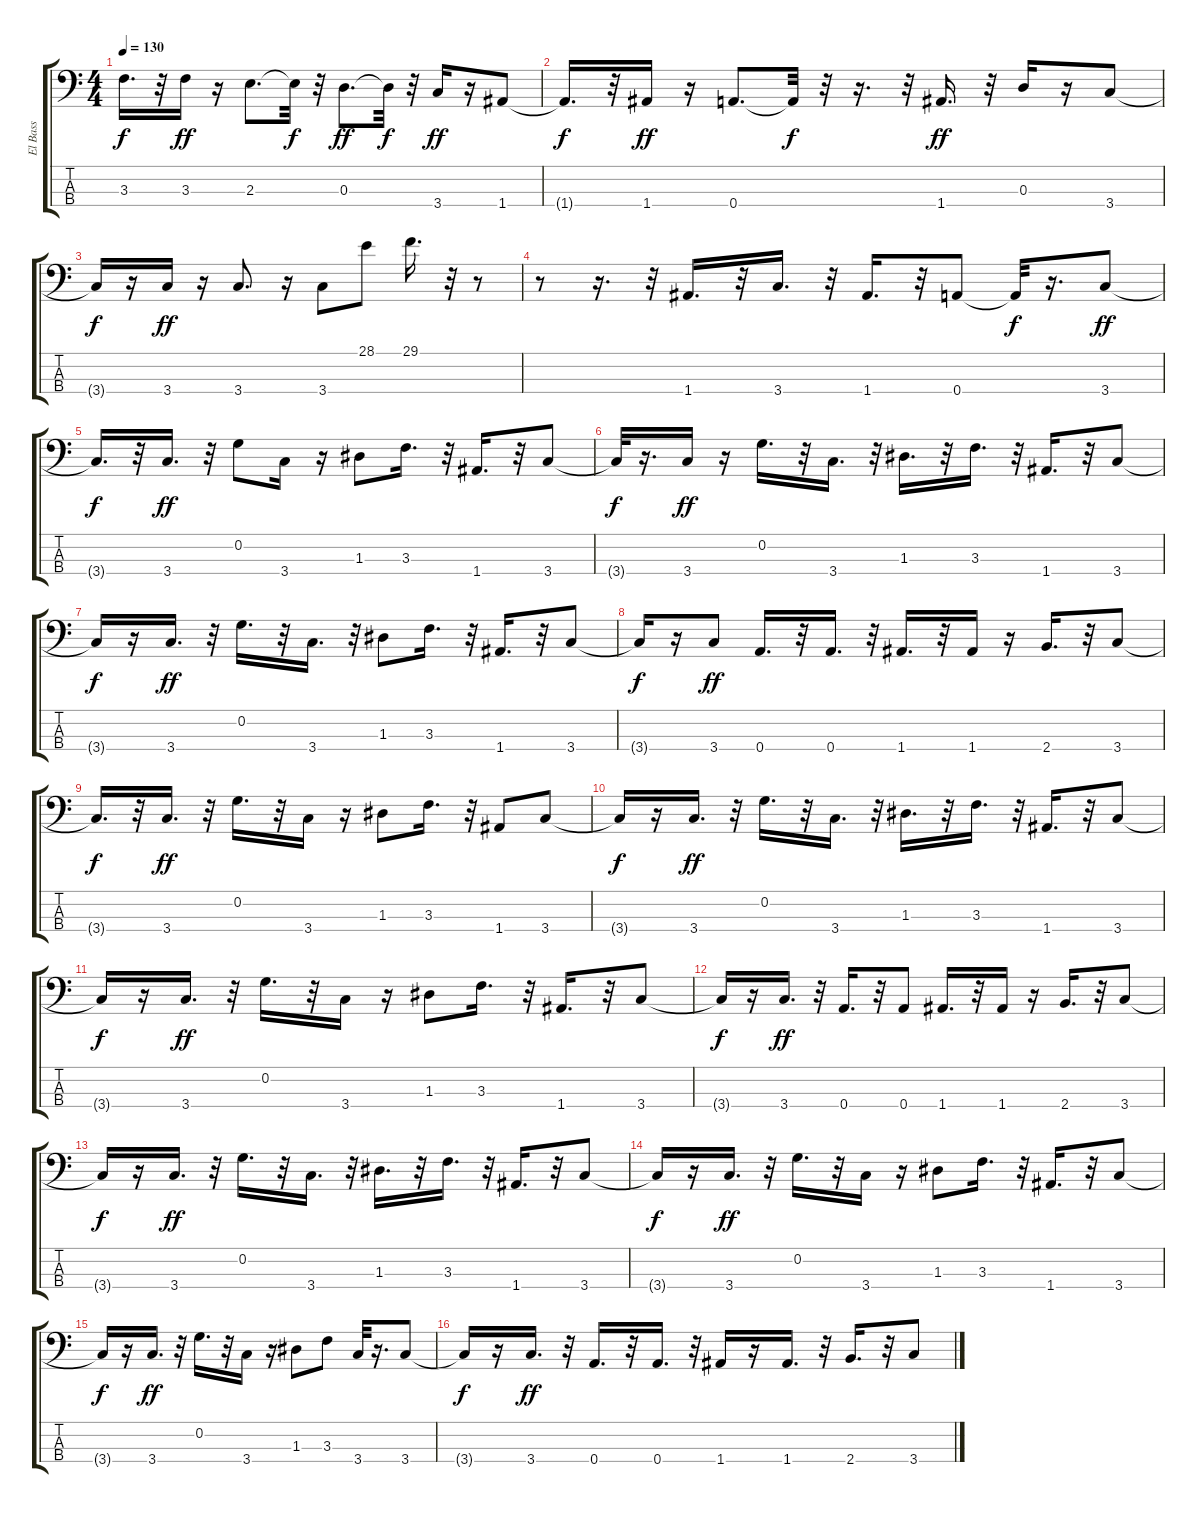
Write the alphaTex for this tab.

\track ("El Bass             " "El Bass   ") {instrument slapbass2}
\staff {score tabs}
\tuning (C-1 G2 D2 A1) {hide}
\ts (4 4)
\tempo 130
\clef f4
\ks c
3.3{t}.16{d dy f} r.32 3.3.16{dy ff} r.16 2.3.8{d} 2.3{t}.32{dy f} r.32 0.3.8{d dy ff} 0.3{t}.32{dy f} r.32 3.4.16{dy ff} r.16 1.4.8 |
1.4{t}.16{d dy f} r.32 1.4.16{dy ff} r.16 0.4.8{d} 0.4{t}.32{dy f} r.32 r.16{d} r.32 1.4.16{d dy ff} r.32 0.3.16 r.16 3.4.8 |
3.4{t}.16{dy f} r.16 3.4.16{dy ff} r.16 3.4.8{d} r.16 3.4.8 28.1.8 29.1.16{d} r.32 r.8 |
r.8 r.16{d} r.32 1.4.16{d} r.32 3.4.16{d} r.32 1.4.16{d} r.32 0.4.8 0.4{t}.32{dy f} r.16{d} 3.4.8{dy ff} |
3.4{t}.16{d dy f} r.32 3.4.16{d dy ff} r.32 0.2.8 3.4.16 r.16 1.3.8 3.3.16{d} r.32 1.4.16{d} r.32 3.4.8 |
3.4{t}.32{dy f} r.16{d} 3.4.16{dy ff} r.16 0.2.16{d} r.32 3.4.16{d} r.32 1.3.16{d} r.32 3.3.16{d} r.32 1.4.16{d} r.32 3.4.8 |
3.4{t}.16{dy f} r.16 3.4.16{d dy ff} r.32 0.2.16{d} r.32 3.4.16{d} r.32 1.3.8 3.3.16{d} r.32 1.4.16{d} r.32 3.4.8 |
3.4{t}.16{dy f} r.16 3.4.8{dy ff} 0.4.16{d} r.32 0.4.16{d} r.32 1.4.16{d} r.32 1.4.16 r.16 2.4.16{d} r.32 3.4.8 |
3.4{t}.16{d dy f} r.32 3.4.16{d dy ff} r.32 0.2.16{d} r.32 3.4.16 r.16 1.3.8 3.3.16{d} r.32 1.4.8 3.4.8 |
3.4{t}.16{dy f} r.16 3.4.16{d dy ff} r.32 0.2.16{d} r.32 3.4.16{d} r.32 1.3.16{d} r.32 3.3.16{d} r.32 1.4.16{d} r.32 3.4.8 |
3.4{t}.16{dy f} r.16 3.4.16{d dy ff} r.32 0.2.16{d} r.32 3.4.16 r.16 1.3.8 3.3.16{d} r.32 1.4.16{d} r.32 3.4.8 |
3.4{t}.16{dy f} r.16 3.4.16{d dy ff} r.32 0.4.16{d} r.32 0.4.8 1.4.16{d} r.32 1.4.16 r.16 2.4.16{d} r.32 3.4.8 |
3.4{t}.16{dy f} r.16 3.4.16{d dy ff} r.32 0.2.16{d} r.32 3.4.16{d} r.32 1.3.16{d} r.32 3.3.16{d} r.32 1.4.16{d} r.32 3.4.8 |
3.4{t}.16{dy f} r.16 3.4.16{d dy ff} r.32 0.2.16{d} r.32 3.4.16 r.16 1.3.8 3.3.16{d} r.32 1.4.16{d} r.32 3.4.8 |
3.4{t}.16{dy f} r.16 3.4.16{d dy ff} r.32 0.2.16{d} r.32 3.4.16 r.16 1.3.8 3.3.8 3.4.32 r.16{d} 3.4.8 |
3.4{t}.16{dy f} r.16 3.4.16{d dy ff} r.32 0.4.16{d} r.32 0.4.16{d} r.32 1.4.16 r.16 1.4.16{d} r.32 2.4.16{d} r.32 3.4.8
